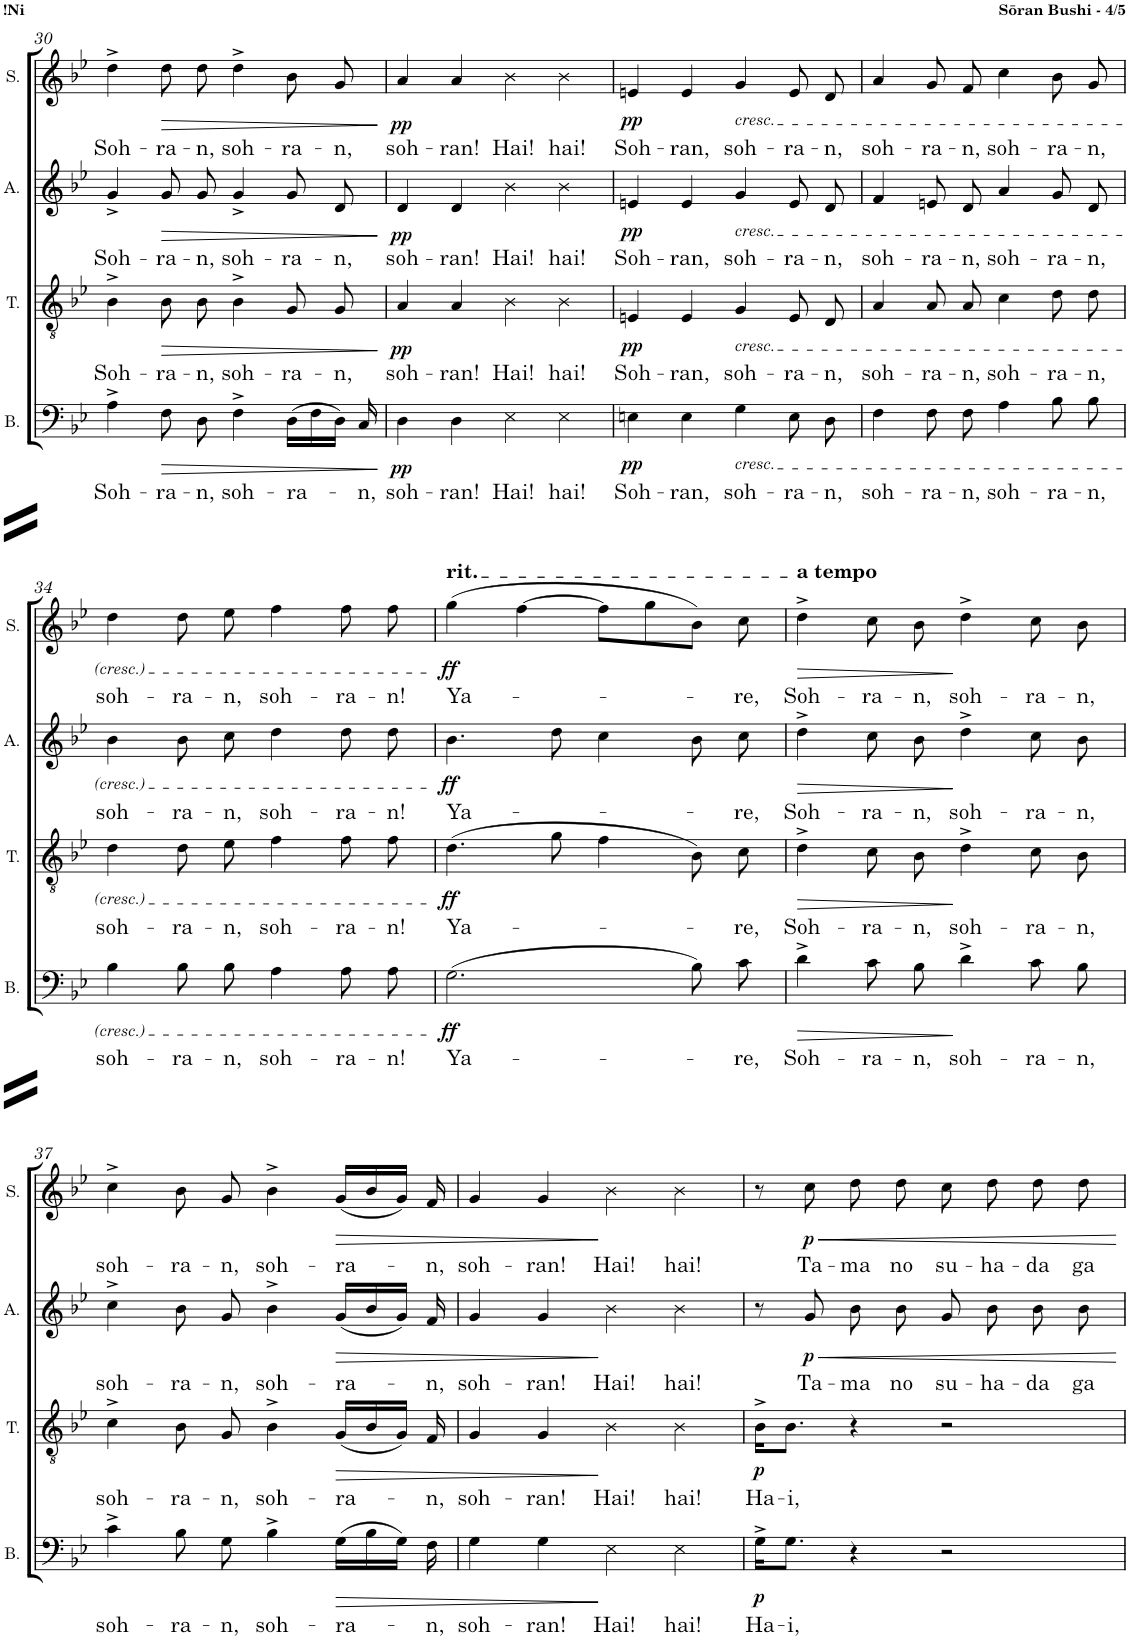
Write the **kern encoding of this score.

**kern	**text	**dynam	**kern	**text	**dynam	**kern	**text	**dynam	**kern	**text	**dynam
*part4	*part4	*part4	*part3	*part3	*part3	*part2	*part2	*part2	*part1	*part1	*part1
*staff4	*staff4	*staff4	*staff3	*staff3	*staff3	*staff2	*staff2	*staff2	*staff1	*staff1	*staff1
*I"Bass	*	*	*I"Tenor	*	*	*I"Alto	*	*	*I"Soprano	*	*
*I'B.	*	*	*I'T.	*	*	*I'A.	*	*	*I'S.	*	*
!!LO:PB:g=z
*clefF4	*	*	*clefGv2	*	*	*clefG2	*	*	*clefG2	*	*
*k[b-e-]	*	*	*k[b-e-]	*	*	*k[b-e-]	*	*	*k[b-e-]	*	*
*M4/4	*	*	*M4/4	*	*	*M4/4	*	*	*M4/4	*	*
=30	=30	=30	=30	=30	=30	=30	=30	=30	=30	=30	=30
!	!LO:LY:b	!	!	!LO:LY:b	!	!	!LO:LY:b	!	!	!LO:LY:b	!
4A^\	Soh-	.	4B-^\	Soh-	.	4g^/	Soh-	.	4dd^\	Soh-	.
!	!LO:LY:b	!LO:HP:b	!	!LO:LY:b	!LO:HP:b	!	!LO:LY:b	!LO:HP:b	!	!LO:LY:b	!LO:HP:b
8F\	-ra-	>	8B-\	-ra-	>	8g/	-ra-	>	8dd\	-ra-	>
!	!LO:LY:b	!	!	!LO:LY:b	!	!	!LO:LY:b	!	!	!LO:LY:b	!
8D\	-n,	.	8B-\	-n,	.	8g/	-n,	.	8dd\	-n,	.
!	!LO:LY:b	!	!	!LO:LY:b	!	!	!LO:LY:b	!	!	!LO:LY:b	!
4F^\	soh-	.	4B-^\	soh-	.	4g^/	soh-	.	4dd^\	soh-	.
!	!LO:LY:b	!	!	!LO:LY:b	!	!	!LO:LY:b	!	!	!LO:LY:b	!
(16D\LL	-ra-	.	8G/	-ra-	.	8g/	-ra-	.	8b-\	-ra-	.
16F\	.	.	.	.	.	.	.	.	.	.	.
!	!	!	!	!LO:LY:b	!	!	!LO:LY:b	!	!	!LO:LY:b	!
16D\JJ)	.	.	8G/	-n,	.	8d/	-n,	.	8g/	-n,	.
!	!LO:LY:b	!	!	!	!	!	!	!	!	!	!
16C/	-n,	.	.	.	.	.	.	.	.	.	.
.	.	]	.	.	]	.	.	]	.	.	]
=31	=31	=31	=31	=31	=31	=31	=31	=31	=31	=31	=31
!	!LO:LY:b	!LO:DY:b	!	!LO:LY:b	!LO:DY:b	!	!LO:LY:b	!LO:DY:b	!	!LO:LY:b	!LO:DY:b
4D\	soh-	pp	4A/	soh-	pp	4d/	soh-	pp	4a/	soh-	pp
!	!LO:LY:b	!	!	!LO:LY:b	!	!	!LO:LY:b	!	!	!LO:LY:b	!
4D\	-ran!	.	4A/	-ran!	.	4d/	-ran!	.	4a/	-ran!	.
!	!LO:LY:b	!	!	!LO:LY:b	!	!	!LO:LY:b	!	!	!LO:LY:b	!
4E-\	Hai!	.	4B-\	Hai!	.	4b-\	Hai!	.	4b-\	Hai!	.
!	!LO:LY:b	!	!	!LO:LY:b	!	!	!LO:LY:b	!	!	!LO:LY:b	!
4E-\	hai!	.	4B-\	hai!	.	4b-\	hai!	.	4b-\	hai!	.
=32	=32	=32	=32	=32	=32	=32	=32	=32	=32	=32	=32
!	!LO:LY:b	!LO:DY:b	!	!LO:LY:b	!LO:DY:b	!	!LO:LY:b	!LO:DY:b	!	!LO:LY:b	!LO:DY:b
4En\	Soh-	pp	4En/	Soh-	pp	4en/	Soh-	pp	4en/	Soh-	pp
!	!LO:LY:b	!	!	!LO:LY:b	!	!	!LO:LY:b	!	!	!LO:LY:b	!
4E\	-ran,	.	4E/	-ran,	.	4e/	-ran,	.	4e/	-ran,	.
!	!	!	!	!	!	!	!	!	!LO:TX:b:i:t=cresc.	!	!
!	!	!	!	!	!	!LO:TX:b:i:t=cresc.	!	!	!	!	!
!	!	!	!LO:TX:b:i:t=cresc.	!	!	!	!	!	!	!	!
!LO:TX:b:i:t=cresc.	!	!	!	!	!	!	!	!	!	!	!
!	!LO:LY:b	!	!	!LO:LY:b	!	!	!LO:LY:b	!	!	!LO:LY:b	!
4G\	soh-	.	4G/	soh-	.	4g/	soh-	.	4g/	soh-	.
!	!LO:LY:b	!	!	!LO:LY:b	!	!	!LO:LY:b	!	!	!LO:LY:b	!
8E\	-ra-	.	8E/	-ra-	.	8e/	-ra-	.	8e/	-ra-	.
!	!LO:LY:b	!	!	!LO:LY:b	!	!	!LO:LY:b	!	!	!LO:LY:b	!
8D\	-n,	.	8D/	-n,	.	8d/	-n,	.	8d/	-n,	.
=33	=33	=33	=33	=33	=33	=33	=33	=33	=33	=33	=33
!	!LO:LY:b	!	!	!LO:LY:b	!	!	!LO:LY:b	!	!	!LO:LY:b	!
4F\	soh-	.	4A/	soh-	.	4f/	soh-	.	4a/	soh-	.
!	!LO:LY:b	!	!	!LO:LY:b	!	!	!LO:LY:b	!	!	!LO:LY:b	!
8F\	-ra-	.	8A/	-ra-	.	8en/	-ra-	.	8g/	-ra-	.
!	!LO:LY:b	!	!	!LO:LY:b	!	!	!LO:LY:b	!	!	!LO:LY:b	!
8F\	-n,	.	8A/	-n,	.	8d/	-n,	.	8f/	-n,	.
!	!LO:LY:b	!	!	!LO:LY:b	!	!	!LO:LY:b	!	!	!LO:LY:b	!
4A\	soh-	.	4c\	soh-	.	4a/	soh-	.	4cc\	soh-	.
!	!LO:LY:b	!	!	!LO:LY:b	!	!	!LO:LY:b	!	!	!LO:LY:b	!
8B-\	-ra-	.	8d\	-ra-	.	8g/	-ra-	.	8b-\	-ra-	.
!	!LO:LY:b	!	!	!LO:LY:b	!	!	!LO:LY:b	!	!	!LO:LY:b	!
8B-\	-n,	.	8d\	-n,	.	8d/	-n,	.	8g/	-n,	.
!!LO:LB:g=z
=34	=34	=34	=34	=34	=34	=34	=34	=34	=34	=34	=34
!	!LO:LY:b	!	!	!LO:LY:b	!	!	!LO:LY:b	!	!	!LO:LY:b	!
4B-\	soh-	.	4d\	soh-	.	4b-\	soh-	.	4dd\	soh-	.
!	!LO:LY:b	!	!	!LO:LY:b	!	!	!LO:LY:b	!	!	!LO:LY:b	!
8B-\	-ra-	.	8d\	-ra-	.	8b-\	-ra-	.	8dd\	-ra-	.
!	!LO:LY:b	!	!	!LO:LY:b	!	!	!LO:LY:b	!	!	!LO:LY:b	!
8B-\	-n,	.	8e-\	-n,	.	8cc\	-n,	.	8ee-\	-n,	.
!	!LO:LY:b	!	!	!LO:LY:b	!	!	!LO:LY:b	!	!	!LO:LY:b	!
4A\	soh-	.	4f\	soh-	.	4dd\	soh-	.	4ff\	soh-	.
!	!LO:LY:b	!	!	!LO:LY:b	!	!	!LO:LY:b	!	!	!LO:LY:b	!
8A\	-ra-	.	8f\	-ra-	.	8dd\	-ra-	.	8ff\	-ra-	.
!	!LO:LY:b	!	!	!LO:LY:b	!	!	!LO:LY:b	!	!	!LO:LY:b	!
8A\	-n!	.	8f\	-n!	.	8dd\	-n!	.	8ff\	-n!	.
=35	=35	=35	=35	=35	=35	=35	=35	=35	=35	=35	=35
!	!	!	!	!	!	!	!	!	!LO:TX:a:t=rit.	!	!
!	!LO:LY:b	!LO:DY:b	!	!LO:LY:b	!LO:DY:b	!	!LO:LY:b	!LO:DY:b	!	!LO:LY:b	!LO:DY:b
(2.G\	Ya-	ff	(4.d\	Ya-	ff	4.b-\	Ya-	ff	(4gg\	Ya-	ff
.	.	.	.	.	.	.	.	.	[4ff\	.	.
.	.	.	8g\	.	.	8dd\	.	.	.	.	.
.	.	.	4f\	.	.	4cc\	.	.	8ff\L]	.	.
.	.	.	.	.	.	.	.	.	8gg\	.	.
8B-\)	.	.	8B-\)	.	.	8b-\	.	.	8b-\J)	.	.
!	!LO:LY:b	!	!	!LO:LY:b	!	!	!LO:LY:b	!	!	!LO:LY:b	!
8c\	re,	.	8c\	re,	.	8cc\	-re,	.	8cc\	re,	.
=36	=36	=36	=36	=36	=36	=36	=36	=36	=36	=36	=36
!	!	!	!	!	!	!	!	!	!LO:TX:a:B:t=a tempo	!	!
!	!LO:LY:b	!LO:HP:b	!	!LO:LY:b	!LO:HP:b	!	!LO:LY:b	!LO:HP:b	!	!LO:LY:b	!LO:HP:b
4d^\	Soh-	>	4d^\	Soh-	>	4dd^\	Soh-	>	4dd^\	Soh-	>
!	!LO:LY:b	!	!	!LO:LY:b	!	!	!LO:LY:b	!	!	!LO:LY:b	!
8c\	-ra-	.	8c\	-ra-	.	8cc\	-ra-	.	8cc\	-ra-	.
!	!LO:LY:b	!	!	!LO:LY:b	!	!	!LO:LY:b	!	!	!LO:LY:b	!
8B-\	-n,	.	8B-\	-n,	.	8b-\	-n,	.	8b-\	-n,	.
!	!LO:LY:b	!	!	!LO:LY:b	!	!	!LO:LY:b	!	!	!LO:LY:b	!
4d^\	soh-	]	4d^\	soh-	]	4dd^\	soh-	]	4dd^\	soh-	]
!	!LO:LY:b	!	!	!LO:LY:b	!	!	!LO:LY:b	!	!	!LO:LY:b	!
8c\	-ra-	.	8c\	-ra-	.	8cc\	-ra-	.	8cc\	-ra-	.
!	!LO:LY:b	!	!	!LO:LY:b	!	!	!LO:LY:b	!	!	!LO:LY:b	!
8B-\	-n,	.	8B-\	-n,	.	8b-\	-n,	.	8b-\	-n,	.
!!LO:LB:g=z
=37	=37	=37	=37	=37	=37	=37	=37	=37	=37	=37	=37
!	!LO:LY:b	!	!	!LO:LY:b	!	!	!LO:LY:b	!	!	!LO:LY:b	!
4c^\	soh-	.	4c^\	soh-	.	4cc^\	soh-	.	4cc^\	soh-	.
!	!LO:LY:b	!	!	!LO:LY:b	!	!	!LO:LY:b	!	!	!LO:LY:b	!
8B-\	-ra-	.	8B-\	-ra-	.	8b-\	-ra-	.	8b-\	-ra-	.
!	!LO:LY:b	!	!	!LO:LY:b	!	!	!LO:LY:b	!	!	!LO:LY:b	!
8G\	-n,	.	8G/	-n,	.	8g/	-n,	.	8g/	-n,	.
!	!LO:LY:b	!	!	!LO:LY:b	!	!	!LO:LY:b	!	!	!LO:LY:b	!
4B-^\	soh-	.	4B-^\	soh-	.	4b-^\	soh-	.	4b-^\	soh-	.
!	!LO:LY:b	!LO:HP:b	!	!LO:LY:b	!LO:HP:b	!	!LO:LY:b	!LO:HP:b	!	!LO:LY:b	!LO:HP:b
(16G\LL	-ra-	>	(16G/LL	-ra-	>	(16g/LL	-ra-	>	(16g/LL	-ra-	>
16B-\	.	.	16B-/	.	.	16b-/	.	.	16b-/	.	.
16G\JJ)	.	.	16G/JJ)	.	.	16g/JJ)	.	.	16g/JJ)	.	.
!	!LO:LY:b	!	!	!LO:LY:b	!	!	!LO:LY:b	!	!	!LO:LY:b	!
16F\	-n,	.	16F/	-n,	.	16f/	-n,	.	16f/	-n,	.
=38	=38	=38	=38	=38	=38	=38	=38	=38	=38	=38	=38
!	!LO:LY:b	!	!	!LO:LY:b	!	!	!LO:LY:b	!	!	!LO:LY:b	!
4G\	soh-	.	4G/	soh-	.	4g/	soh-	.	4g/	soh-	.
!	!LO:LY:b	!	!	!LO:LY:b	!	!	!LO:LY:b	!	!	!LO:LY:b	!
4G\	-ran!	.	4G/	-ran!	.	4g/	-ran!	.	4g/	-ran!	.
!	!LO:LY:b	!	!	!LO:LY:b	!	!	!LO:LY:b	!	!	!LO:LY:b	!
4E-\	Hai!	]	4B-\	Hai!	]	4b-\	Hai!	]	4b-\	Hai!	]
!	!LO:LY:b	!	!	!LO:LY:b	!	!	!LO:LY:b	!	!	!LO:LY:b	!
4E-\	hai!	.	4B-\	hai!	.	4b-\	hai!	.	4b-\	hai!	.
=39	=39	=39	=39	=39	=39	=39	=39	=39	=39	=39	=39
!	!LO:LY:b	!LO:DY:b	!	!LO:LY:b	!LO:DY:b	!	!	!	!	!	!
16G^\KL	Ha-	p	16B-^\KL	Ha-	p	8r	.	.	8r	.	.
!	!LO:LY:b	!	!	!LO:LY:b	!	!	!	!	!	!	!
8.G\J	-i,	.	8.B-\J	-i,	.	.	.	.	.	.	.
!	!	!	!	!	!	!	!LO:LY:b	!LO:HP:b	!	!LO:LY:b	!LO:HP:b
!	!	!	!	!	!	!	!	!LO:DY:n=1:b	!	!	!LO:DY:n=1:b
.	.	.	.	.	.	8g/	Ta-	< p	8cc\	Ta-	< p
!	!	!	!	!	!	!	!LO:LY:b	!	!	!LO:LY:b	!
4r	.	.	4r	.	.	8b-\	-ma	.	8dd\	-ma	.
!	!	!	!	!	!	!	!LO:LY:b	!	!	!LO:LY:b	!
.	.	.	.	.	.	8b-\	no	.	8dd\	no	.
!	!	!	!	!	!	!	!LO:LY:b	!	!	!LO:LY:b	!
2r	.	.	2r	.	.	8g/	su-	.	8cc\	su-	.
!	!	!	!	!	!	!	!LO:LY:b	!	!	!LO:LY:b	!
.	.	.	.	.	.	8b-\	-ha-	.	8dd\	-ha-	.
!	!	!	!	!	!	!	!LO:LY:b	!	!	!LO:LY:b	!
.	.	.	.	.	.	8b-\	-da	.	8dd\	-da	.
!	!	!	!	!	!	!	!LO:LY:b	!	!	!LO:LY:b	!
.	.	.	.	.	.	8b-\	ga	.	8dd\	ga	.
.	.	.	.	.	.	.	.	[	.	.	[
=	=	=	=	=	=	=	=	=	=	=	=
*-	*-	*-	*-	*-	*-	*-	*-	*-	*-	*-	*-
